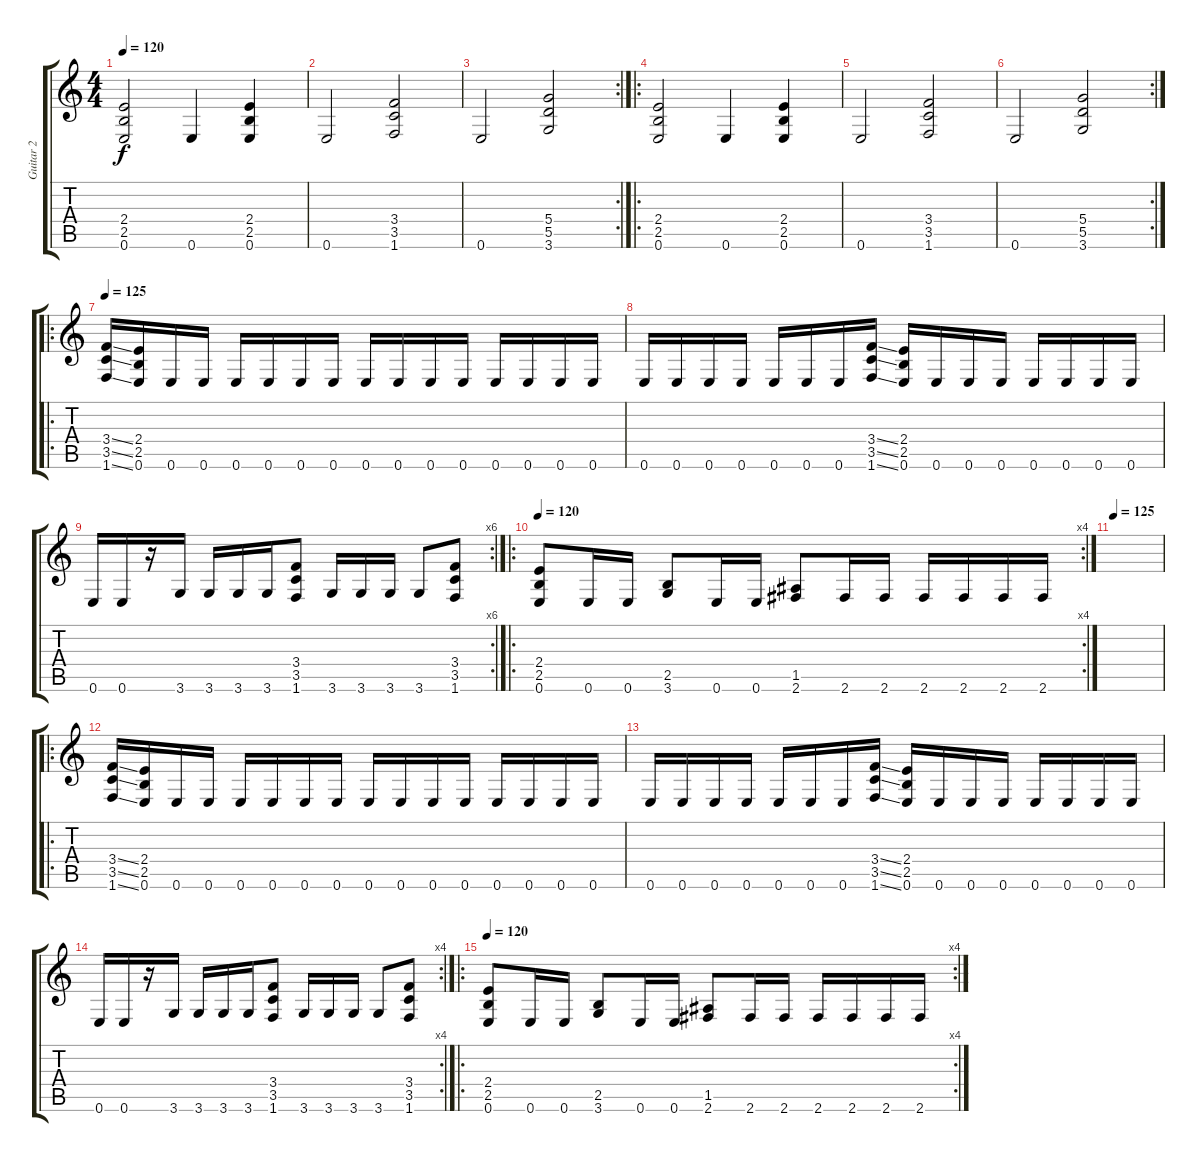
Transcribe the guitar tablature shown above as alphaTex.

\track ("Guitar 2" "Guitar 2") {instrument distortionguitar}
\staff {score tabs}
\tuning (E4 B3 G3 D3 A2 E2) {hide}
\ts (4 4)
\tempo 120
\clef g2
\ks c
(2.4 2.5 0.6).2{dy f instrument distortionguitar} 0.6.4 (2.4 2.5 0.6).4 |
0.6.2 (3.4 3.5 1.6).2 |
\rc 2
0.6.2 (5.4 5.5 3.6).2 |
\ro
(2.4 2.5 0.6).2 0.6.4 (2.4 2.5 0.6).4 |
0.6.2 (3.4 3.5 1.6).2 |
\rc 2
0.6.2 (5.4 5.5 3.6).2 |
\ro
\tempo 125
(3.4{ss} 3.5{ss} 1.6{ss}).16 (2.4 2.5 0.6).16 0.6.16 0.6.16 0.6.16 0.6.16 0.6.16 0.6.16 0.6.16 0.6.16 0.6.16 0.6.16 0.6.16 0.6.16 0.6.16 0.6.16 |
0.6.16 0.6.16 0.6.16 0.6.16 0.6.16 0.6.16 0.6.16 (3.4{ss} 3.5{ss} 1.6{ss}).16 (2.4 2.5 0.6).16 0.6.16 0.6.16 0.6.16 0.6.16 0.6.16 0.6.16 0.6.16 |
\rc 6
0.6.16 0.6.16 r.16 3.6.16 3.6.16 3.6.16 3.6.16 (3.4 3.5 1.6).8 3.6.16 3.6.16 3.6.16 3.6.8 (3.4 3.5 1.6).8 |
\ro
\rc 4
\tempo 120
(2.4 2.5 0.6).8 0.6.16 0.6.16 (2.5 3.6).8 0.6.16 0.6.16 (1.5 2.6).8 2.6.16 2.6.16 2.6.16 2.6.16 2.6.16 2.6.16 |
\tempo 125
|
\ro
(3.4{ss} 3.5{ss} 1.6{ss}).16 (2.4 2.5 0.6).16 0.6.16 0.6.16 0.6.16 0.6.16 0.6.16 0.6.16 0.6.16 0.6.16 0.6.16 0.6.16 0.6.16 0.6.16 0.6.16 0.6.16 |
0.6.16 0.6.16 0.6.16 0.6.16 0.6.16 0.6.16 0.6.16 (3.4{ss} 3.5{ss} 1.6{ss}).16 (2.4 2.5 0.6).16 0.6.16 0.6.16 0.6.16 0.6.16 0.6.16 0.6.16 0.6.16 |
\rc 4
0.6.16 0.6.16 r.16 3.6.16 3.6.16 3.6.16 3.6.16 (3.4 3.5 1.6).8 3.6.16 3.6.16 3.6.16 3.6.8 (3.4 3.5 1.6).8 |
\ro
\rc 4
\tempo 120
(2.4 2.5 0.6).8 0.6.16 0.6.16 (2.5 3.6).8 0.6.16 0.6.16 (1.5 2.6).8 2.6.16 2.6.16 2.6.16 2.6.16 2.6.16 2.6.16
